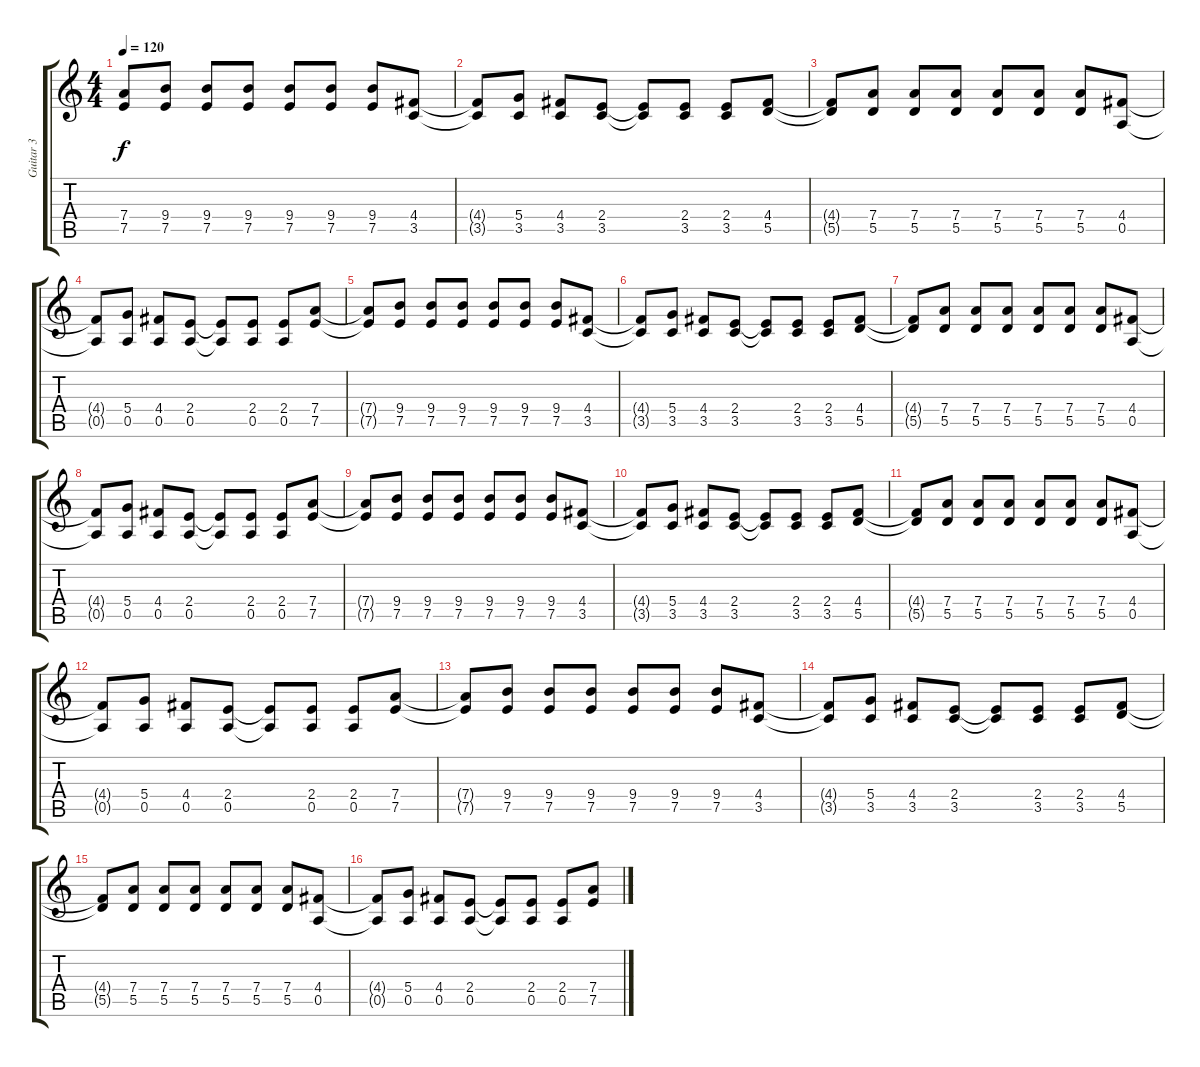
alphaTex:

\track ("Guitar 3" "Guitar 3") {instrument distortionguitar}
\staff {score tabs}
\tuning (E4 B3 G3 D3 A2 E2) {hide}
\ts (4 4)
\tempo 120
\clef g2
\ks c
(7.4{t} 7.5{t}).8{dy f} (9.4 7.5).8 (9.4 7.5).8 (9.4 7.5).8 (9.4 7.5).8 (9.4 7.5).8 (9.4 7.5).8 (4.4 3.5).8 |
(4.4{t} 3.5{t}).8 (5.4 3.5).8 (4.4 3.5).8 (2.4 3.5).8 (2.4{t} 3.5{t}).8 (2.4 3.5).8 (2.4 3.5).8 (4.4 5.5).8 |
(4.4{t} 5.5{t}).8 (7.4 5.5).8 (7.4 5.5).8 (7.4 5.5).8 (7.4 5.5).8 (7.4 5.5).8 (7.4 5.5).8 (4.4 0.5).8 |
(4.4{t} 0.5{t}).8 (5.4 0.5).8 (4.4 0.5).8 (2.4 0.5).8 (2.4{t} 0.5{t}).8 (2.4 0.5).8 (2.4 0.5).8 (7.4 7.5).8 |
(7.4{t} 7.5{t}).8 (9.4 7.5).8 (9.4 7.5).8 (9.4 7.5).8 (9.4 7.5).8 (9.4 7.5).8 (9.4 7.5).8 (4.4 3.5).8 |
(4.4{t} 3.5{t}).8 (5.4 3.5).8 (4.4 3.5).8 (2.4 3.5).8 (2.4{t} 3.5{t}).8 (2.4 3.5).8 (2.4 3.5).8 (4.4 5.5).8 |
(4.4{t} 5.5{t}).8 (7.4 5.5).8 (7.4 5.5).8 (7.4 5.5).8 (7.4 5.5).8 (7.4 5.5).8 (7.4 5.5).8 (4.4 0.5).8 |
(4.4{t} 0.5{t}).8 (5.4 0.5).8 (4.4 0.5).8 (2.4 0.5).8 (2.4{t} 0.5{t}).8 (2.4 0.5).8 (2.4 0.5).8 (7.4 7.5).8 |
(7.4{t} 7.5{t}).8 (9.4 7.5).8 (9.4 7.5).8 (9.4 7.5).8 (9.4 7.5).8 (9.4 7.5).8 (9.4 7.5).8 (4.4 3.5).8 |
(4.4{t} 3.5{t}).8 (5.4 3.5).8 (4.4 3.5).8 (2.4 3.5).8 (2.4{t} 3.5{t}).8 (2.4 3.5).8 (2.4 3.5).8 (4.4 5.5).8 |
(4.4{t} 5.5{t}).8 (7.4 5.5).8 (7.4 5.5).8 (7.4 5.5).8 (7.4 5.5).8 (7.4 5.5).8 (7.4 5.5).8 (4.4 0.5).8 |
(4.4{t} 0.5{t}).8 (5.4 0.5).8 (4.4 0.5).8 (2.4 0.5).8 (2.4{t} 0.5{t}).8 (2.4 0.5).8 (2.4 0.5).8 (7.4 7.5).8 |
(7.4{t} 7.5{t}).8 (9.4 7.5).8 (9.4 7.5).8 (9.4 7.5).8 (9.4 7.5).8 (9.4 7.5).8 (9.4 7.5).8 (4.4 3.5).8 |
(4.4{t} 3.5{t}).8 (5.4 3.5).8 (4.4 3.5).8 (2.4 3.5).8 (2.4{t} 3.5{t}).8 (2.4 3.5).8 (2.4 3.5).8 (4.4 5.5).8 |
(4.4{t} 5.5{t}).8 (7.4 5.5).8 (7.4 5.5).8 (7.4 5.5).8 (7.4 5.5).8 (7.4 5.5).8 (7.4 5.5).8 (4.4 0.5).8 |
(4.4{t} 0.5{t}).8 (5.4 0.5).8 (4.4 0.5).8 (2.4 0.5).8 (2.4{t} 0.5{t}).8 (2.4 0.5).8 (2.4 0.5).8 (7.4 7.5).8
